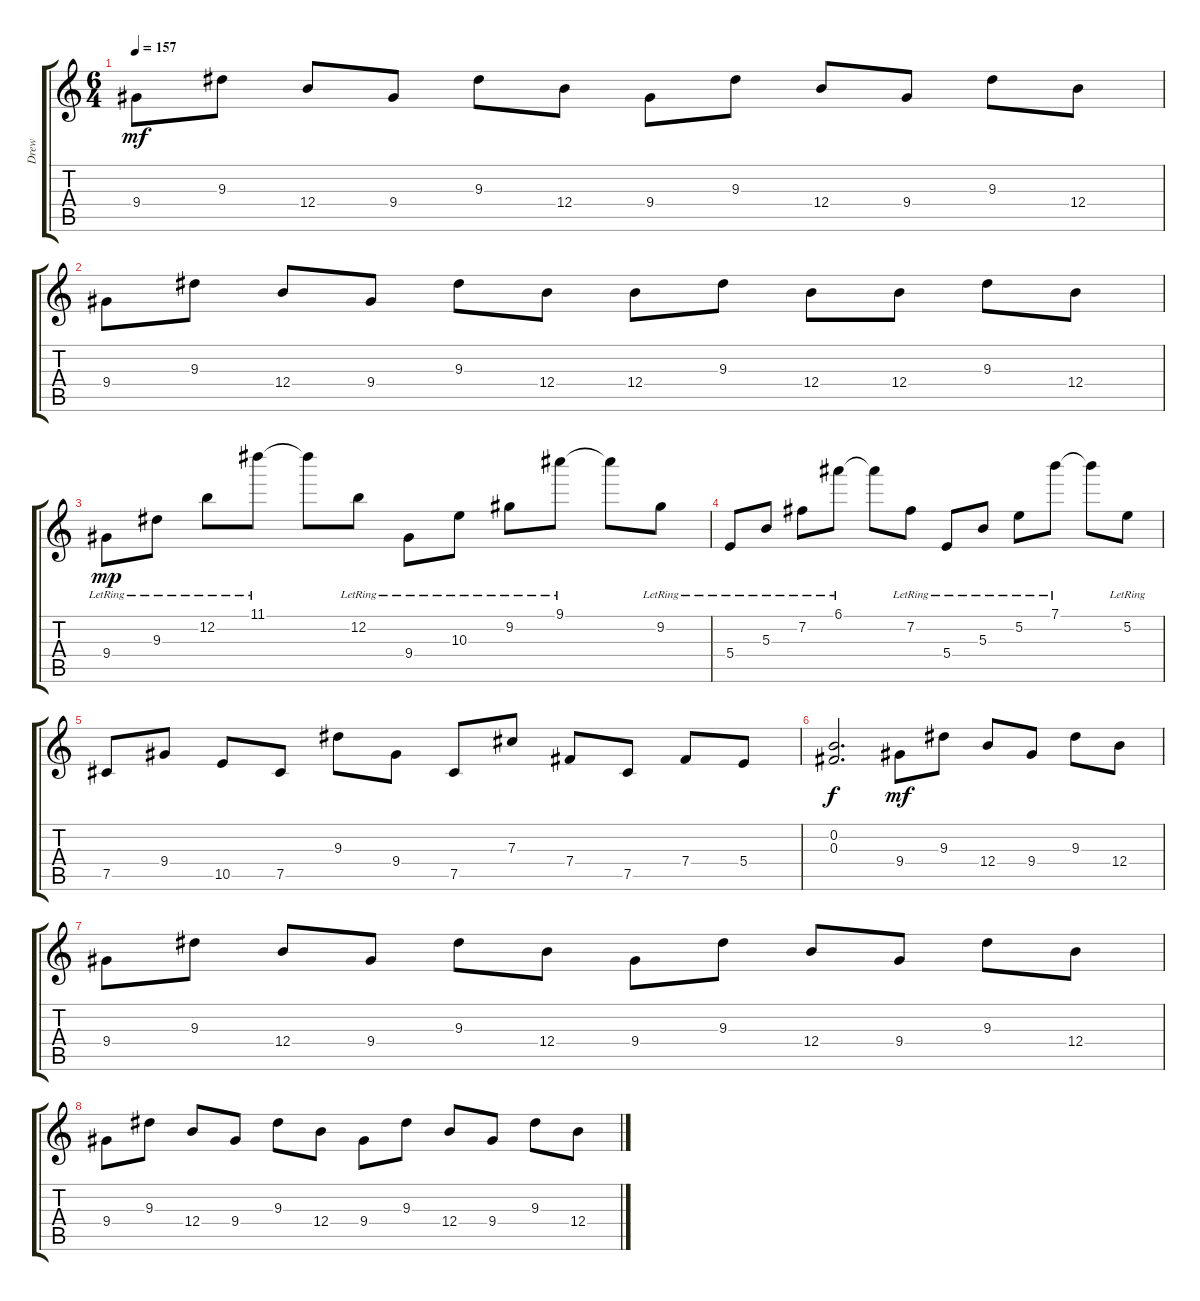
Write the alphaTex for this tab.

\track ("Drew" "Drew") {instrument acousticguitarsteel}
\staff {score tabs}
\tuning (E5 B3 Gb3 B2 Gb2 B1) {hide}
\ts (6 4)
\tempo 157
\clef g2
\ks c
9.4.8{dy mf} 9.3.8 12.4.8 9.4.8 9.3.8 12.4.8 9.4.8 9.3.8 12.4.8 9.4.8 9.3.8 12.4.8 |
9.4.8 9.3.8 12.4.8 9.4.8 9.3.8 12.4.8 12.4.8 9.3.8 12.4.8 12.4.8 9.3.8 12.4.8 |
9.4{lr}.8{dy mp} 9.3{lr}.8 12.2{lr}.8 11.1{lr}.8 11.1{t}.8 12.2{lr}.8 9.4{lr}.8 10.3{lr}.8 9.2{lr}.8 9.1{lr}.8 9.1{t}.8 9.2{lr}.8 |
5.4{lr}.8 5.3{lr}.8 7.2{lr}.8 6.1{lr}.8 6.1{t}.8 7.2{lr}.8 5.4{lr}.8 5.3{lr}.8 5.2{lr}.8 7.1{lr}.8 7.1{t}.8 5.2{lr}.8 |
7.5.8 9.4.8 10.5.8 7.5.8 9.3.8 9.4.8 7.5.8 7.3.8 7.4.8 7.5.8 7.4.8 5.4.8 |
(0.2 0.3).2{d dy f} 9.4.8{dy mf} 9.3.8 12.4.8 9.4.8 9.3.8 12.4.8 |
9.4.8 9.3.8 12.4.8 9.4.8 9.3.8 12.4.8 9.4.8 9.3.8 12.4.8 9.4.8 9.3.8 12.4.8 |
9.4.8 9.3.8 12.4.8 9.4.8 9.3.8 12.4.8 9.4.8 9.3.8 12.4.8 9.4.8 9.3.8 12.4.8
